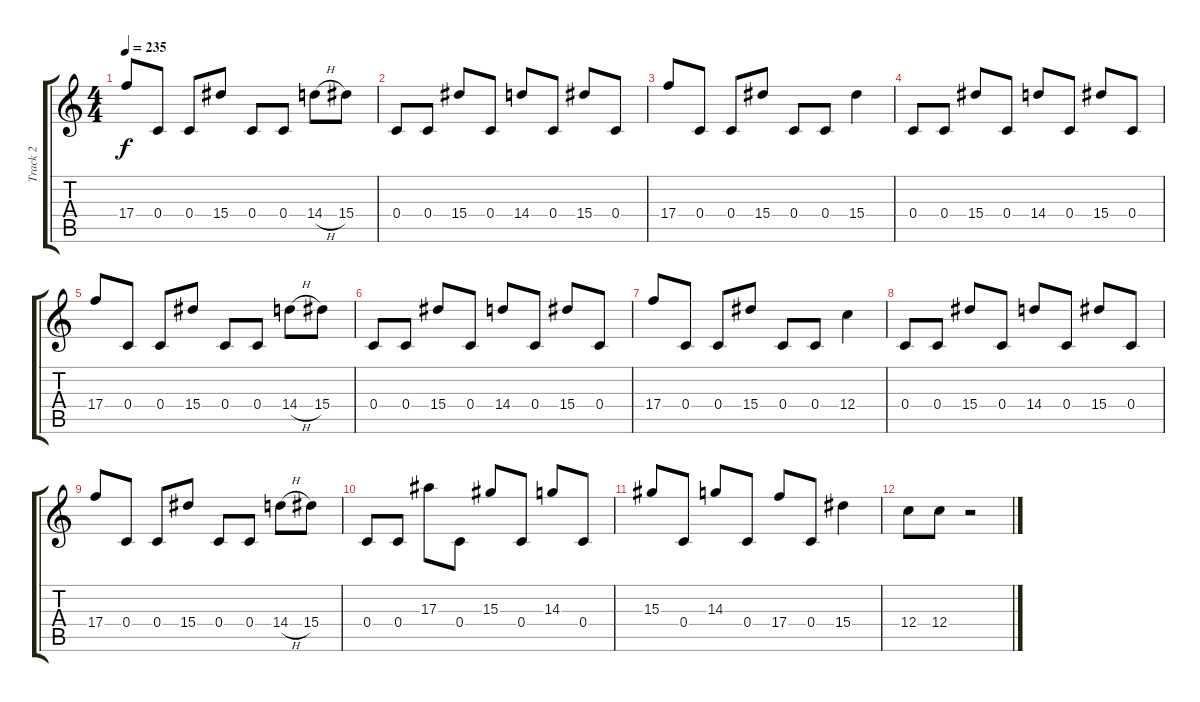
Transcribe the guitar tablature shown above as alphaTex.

\track ("Track 2" "Track 2") {instrument distortionguitar}
\staff {score tabs}
\tuning (D4 A3 F3 C3 G2 C2) {hide}
\ts (4 4)
\tempo 235
\clef g2
\ks c
17.4.8{dy f} 0.4.8 0.4.8 15.4.8 0.4.8 0.4.8 14.4{h}.8 15.4.8 |
0.4.8 0.4.8 15.4.8 0.4.8 14.4.8 0.4.8 15.4.8 0.4.8 |
17.4.8 0.4.8 0.4.8 15.4.8 0.4.8 0.4.8 15.4.4 |
0.4.8 0.4.8 15.4.8 0.4.8 14.4.8 0.4.8 15.4.8 0.4.8 |
17.4.8 0.4.8 0.4.8 15.4.8 0.4.8 0.4.8 14.4{h}.8 15.4.8 |
0.4.8 0.4.8 15.4.8 0.4.8 14.4.8 0.4.8 15.4.8 0.4.8 |
17.4.8 0.4.8 0.4.8 15.4.8 0.4.8 0.4.8 12.4.4 |
0.4.8 0.4.8 15.4.8 0.4.8 14.4.8 0.4.8 15.4.8 0.4.8 |
17.4.8 0.4.8 0.4.8 15.4.8 0.4.8 0.4.8 14.4{h}.8 15.4.8 |
0.4.8 0.4.8 17.3.8 0.4.8 15.3.8 0.4.8 14.3.8 0.4.8 |
15.3.8 0.4.8 14.3.8 0.4.8 17.4.8 0.4.8 15.4.4 |
12.4.8 12.4.8 r.2
